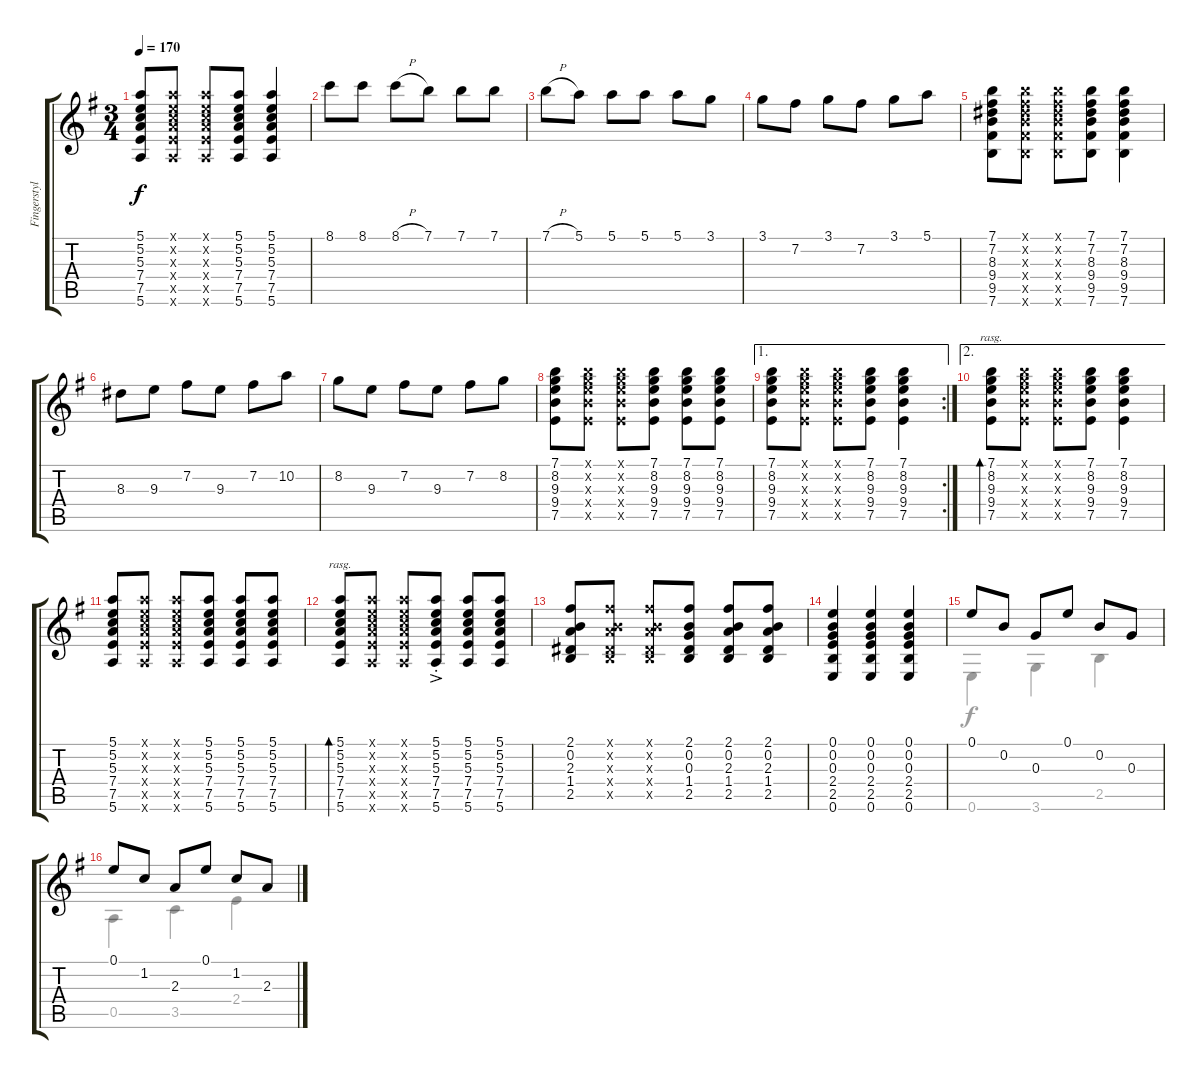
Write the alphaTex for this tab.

\track ("Fingerstyle Guitar" "Fingerstyl") {instrument acousticguitarnylon}
\staff {score tabs}
\tuning (E4 B3 G3 D3 A2 E2) {hide}
\voice
\ts (3 4)
\tempo 170
\clef g2
\ks g
(5.1 5.2 5.3 7.4 7.5 5.6).8{dy f} (5.1{x} 5.2{x} 5.3{x} 7.4{x} 7.5{x} 5.6{x}).8 (5.1{x} 5.2{x} 5.3{x} 7.4{x} 7.5{x} 5.6{x}).8 (5.1 5.2 5.3 7.4 7.5 5.6).8 (5.1 5.2 5.3 7.4 7.5 5.6).4 |
8.1.8 8.1.8 8.1{h}.8 7.1.8 7.1.8 7.1.8 |
7.1{h}.8 5.1.8 5.1.8 5.1.8 5.1.8 3.1.8 |
3.1.8 7.2.8 3.1.8 7.2.8 3.1.8 5.1.8 |
(7.1 7.2 8.3 9.4 9.5 7.6).8 (7.1{x} 7.2{x} 8.3{x} 9.4{x} 9.5{x} 7.6{x}).8 (7.1{x} 7.2{x} 8.3{x} 9.4{x} 9.5{x} 7.6{x}).8 (7.1 7.2 8.3 9.4 9.5 7.6).8 (7.1 7.2 8.3 9.4 9.5 7.6).4 |
8.3.8 9.3.8 7.2.8 9.3.8 7.2.8 10.2.8 |
8.2.8 9.3.8 7.2.8 9.3.8 7.2.8 8.2.8 |
(7.1 8.2 9.3 9.4 7.5).8 (7.1{x} 8.2{x} 9.3{x} 9.4{x} 7.5{x}).8 (7.1{x} 8.2{x} 9.3{x} 9.4{x} 7.5{x}).8 (7.1 8.2 9.3 9.4 7.5).8 (7.1 8.2 9.3 9.4 7.5).8 (7.1 8.2 9.3 9.4 7.5).8 |
\ae 1
\rc 2
(7.1 8.2 9.3 9.4 7.5).8 (7.1{x} 8.2{x} 9.3{x} 9.4{x} 7.5{x}).8 (7.1{x} 8.2{x} 9.3{x} 9.4{x} 7.5{x}).8 (7.1 8.2 9.3 9.4 7.5).8 (7.1 8.2 9.3 9.4 7.5).4 |
\ae 2
(7.1 8.2 9.3 9.4 7.5).8{bd 480 rasg ii} (7.1{x} 8.2{x} 9.3{x} 9.4{x} 7.5{x}).8 (7.1{x} 8.2{x} 9.3{x} 9.4{x} 7.5{x}).8 (7.1 8.2 9.3 9.4 7.5).8 (7.1 8.2 9.3 9.4 7.5).4 |
(5.1 5.2 5.3 7.4 7.5 5.6).8 (5.1{x} 5.2{x} 5.3{x} 7.4{x} 7.5{x} 5.6{x}).8 (5.1{x} 5.2{x} 5.3{x} 7.4{x} 7.5{x} 5.6{x}).8 (5.1 5.2 5.3 7.4 7.5 5.6).8 (5.1 5.2 5.3 7.4 7.5 5.6).8 (5.1 5.2 5.3 7.4 7.5 5.6).8 |
(5.1 5.2 5.3 7.4 7.5 5.6).8{bd 480 rasg ii} (5.1{x} 5.2{x} 5.3{x} 7.4{x} 7.5{x} 5.6{x}).8 (5.1{x} 5.2{x} 5.3{x} 7.4{x} 7.5{x} 5.6{x}).8 (5.1{ac st} 5.2{ac st} 5.3{ac st} 7.4{ac st} 7.5{ac st} 5.6{ac st}).8 (5.1 5.2 5.3 7.4 7.5 5.6).8 (5.1 5.2 5.3 7.4 7.5 5.6).8 |
(2.1 0.2 2.3 1.4 2.5).8 (2.1{x} 0.2{x} 2.3{x} 1.4{x} 2.5{x}).8 (2.1{x} 0.2{x} 2.3{x} 1.4{x} 2.5{x}).8 (2.1 0.2 0.3 1.4 2.5).8 (2.1 0.2 2.3 1.4 2.5).8 (2.1 0.2 2.3 1.4 2.5).8 |
(0.1 0.2 0.3 2.4 2.5 0.6).4 (0.1 0.2 0.3 2.4 2.5 0.6).4 (0.1 0.2 0.3 2.4 2.5 0.6).4 |
0.1.8 0.2.8 0.3.8 0.1.8 0.2.8 0.3.8 |
0.1.8 1.2.8 2.3.8 0.1.8 1.2.8 2.3.8
\voice
\clef g2
\ottava regular
\simile none
\ks g
|
|
|
|
|
|
|
|
|
|
|
|
|
|
0.6.4 3.6.4 2.5.4 |
0.5.4 3.5.4 2.4.4
